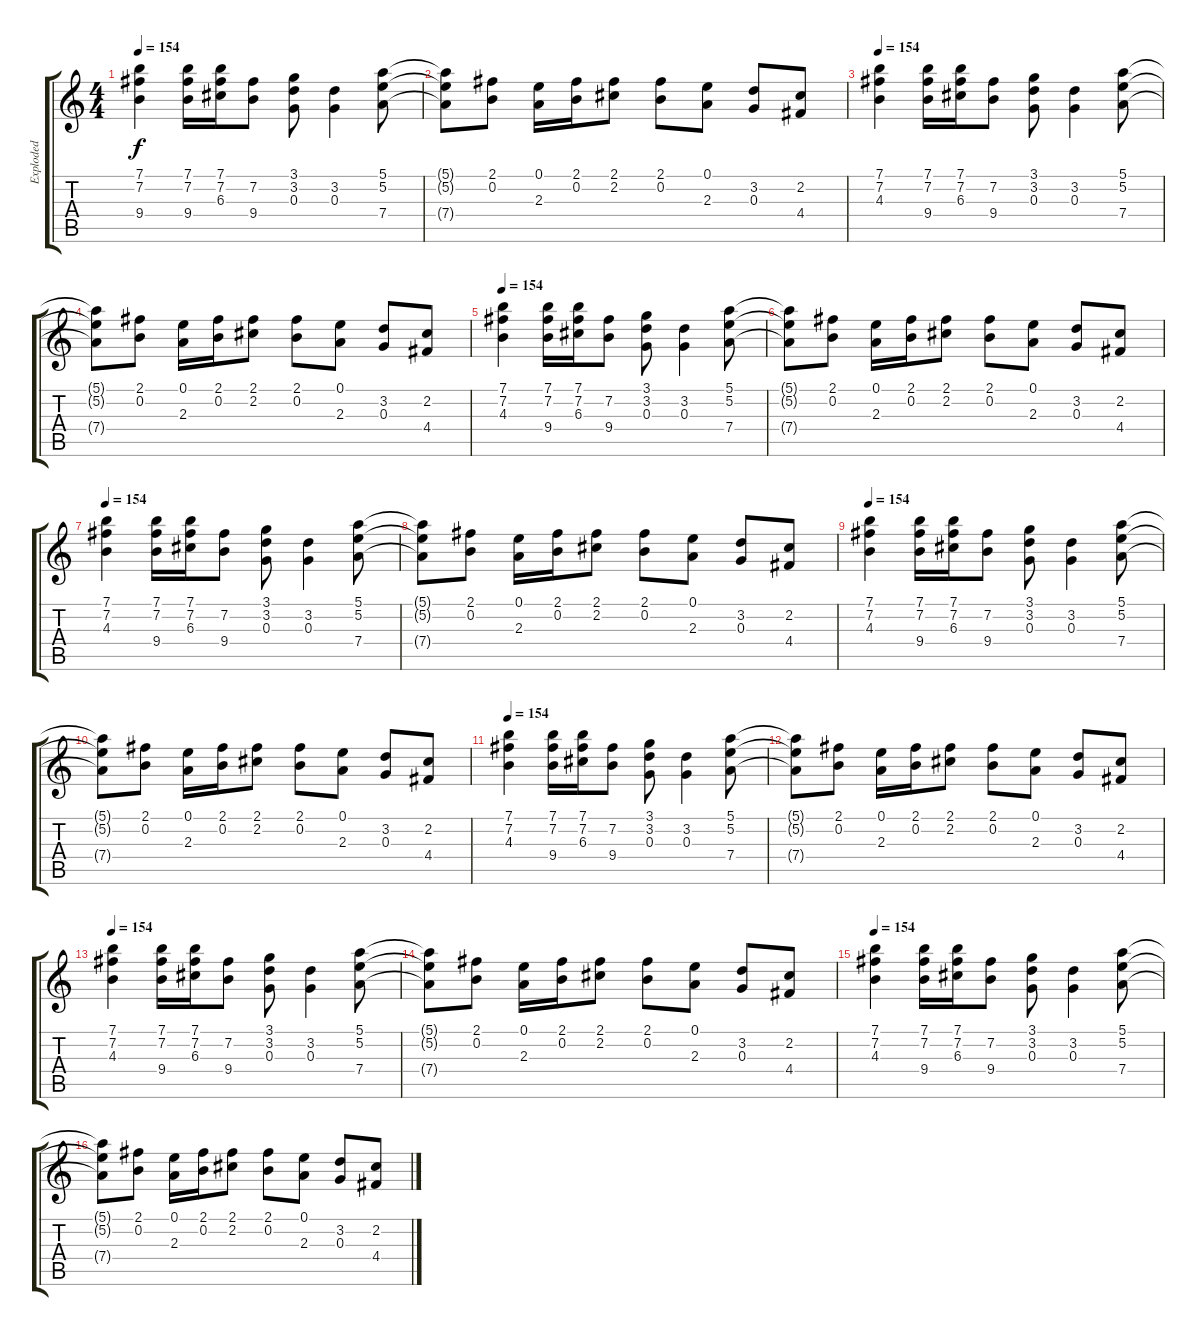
\track ("Exploded" "Exploded") {instrument acousticguitarsteel}
\staff {score tabs}
\tuning (E4 B3 G3 D3 A2 E2) {hide}
\ts (4 4)
\tempo 154
\clef g2
\ks c
(7.1 7.2 9.4).4{dy f instrument acousticguitarsteel} (7.1 7.2 9.4).16 (7.1 7.2 6.3).16 (7.2 9.4).8 (3.1 3.2 0.3).8 (3.2 0.3).4 (5.1 5.2 7.4).8 |
(5.1{t} 5.2{t} 7.4{t}).8 (2.1 0.2).8 (0.1 2.3).16 (2.1 0.2).16 (2.1 2.2).8 (2.1 0.2).8 (0.1 2.3).8 (3.2 0.3).8 (2.2 4.4).8 |
\tempo 154
(7.1 7.2 4.3).4 (7.1 7.2 9.4).16 (7.1 7.2 6.3).16 (7.2 9.4).8 (3.1 3.2 0.3).8 (3.2 0.3).4 (5.1 5.2 7.4).8 |
(5.1{t} 5.2{t} 7.4{t}).8 (2.1 0.2).8 (0.1 2.3).16 (2.1 0.2).16 (2.1 2.2).8 (2.1 0.2).8 (0.1 2.3).8 (3.2 0.3).8 (2.2 4.4).8 |
\tempo 154
(7.1 7.2 4.3).4 (7.1 7.2 9.4).16 (7.1 7.2 6.3).16 (7.2 9.4).8 (3.1 3.2 0.3).8 (3.2 0.3).4 (5.1 5.2 7.4).8 |
(5.1{t} 5.2{t} 7.4{t}).8 (2.1 0.2).8 (0.1 2.3).16 (2.1 0.2).16 (2.1 2.2).8 (2.1 0.2).8 (0.1 2.3).8 (3.2 0.3).8 (2.2 4.4).8 |
\tempo 154
(7.1 7.2 4.3).4 (7.1 7.2 9.4).16 (7.1 7.2 6.3).16 (7.2 9.4).8 (3.1 3.2 0.3).8 (3.2 0.3).4 (5.1 5.2 7.4).8 |
(5.1{t} 5.2{t} 7.4{t}).8 (2.1 0.2).8 (0.1 2.3).16 (2.1 0.2).16 (2.1 2.2).8 (2.1 0.2).8 (0.1 2.3).8 (3.2 0.3).8 (2.2 4.4).8 |
\tempo 154
(7.1 7.2 4.3).4 (7.1 7.2 9.4).16 (7.1 7.2 6.3).16 (7.2 9.4).8 (3.1 3.2 0.3).8 (3.2 0.3).4 (5.1 5.2 7.4).8 |
(5.1{t} 5.2{t} 7.4{t}).8 (2.1 0.2).8 (0.1 2.3).16 (2.1 0.2).16 (2.1 2.2).8 (2.1 0.2).8 (0.1 2.3).8 (3.2 0.3).8 (2.2 4.4).8 |
\tempo 154
(7.1 7.2 4.3).4 (7.1 7.2 9.4).16 (7.1 7.2 6.3).16 (7.2 9.4).8 (3.1 3.2 0.3).8 (3.2 0.3).4 (5.1 5.2 7.4).8 |
(5.1{t} 5.2{t} 7.4{t}).8 (2.1 0.2).8 (0.1 2.3).16 (2.1 0.2).16 (2.1 2.2).8 (2.1 0.2).8 (0.1 2.3).8 (3.2 0.3).8 (2.2 4.4).8 |
\tempo 154
(7.1 7.2 4.3).4 (7.1 7.2 9.4).16 (7.1 7.2 6.3).16 (7.2 9.4).8 (3.1 3.2 0.3).8 (3.2 0.3).4 (5.1 5.2 7.4).8 |
(5.1{t} 5.2{t} 7.4{t}).8 (2.1 0.2).8 (0.1 2.3).16 (2.1 0.2).16 (2.1 2.2).8 (2.1 0.2).8 (0.1 2.3).8 (3.2 0.3).8 (2.2 4.4).8 |
\tempo 154
(7.1 7.2 4.3).4 (7.1 7.2 9.4).16 (7.1 7.2 6.3).16 (7.2 9.4).8 (3.1 3.2 0.3).8 (3.2 0.3).4 (5.1 5.2 7.4).8 |
(5.1{t} 5.2{t} 7.4{t}).8 (2.1 0.2).8 (0.1 2.3).16 (2.1 0.2).16 (2.1 2.2).8 (2.1 0.2).8 (0.1 2.3).8 (3.2 0.3).8 (2.2 4.4).8
